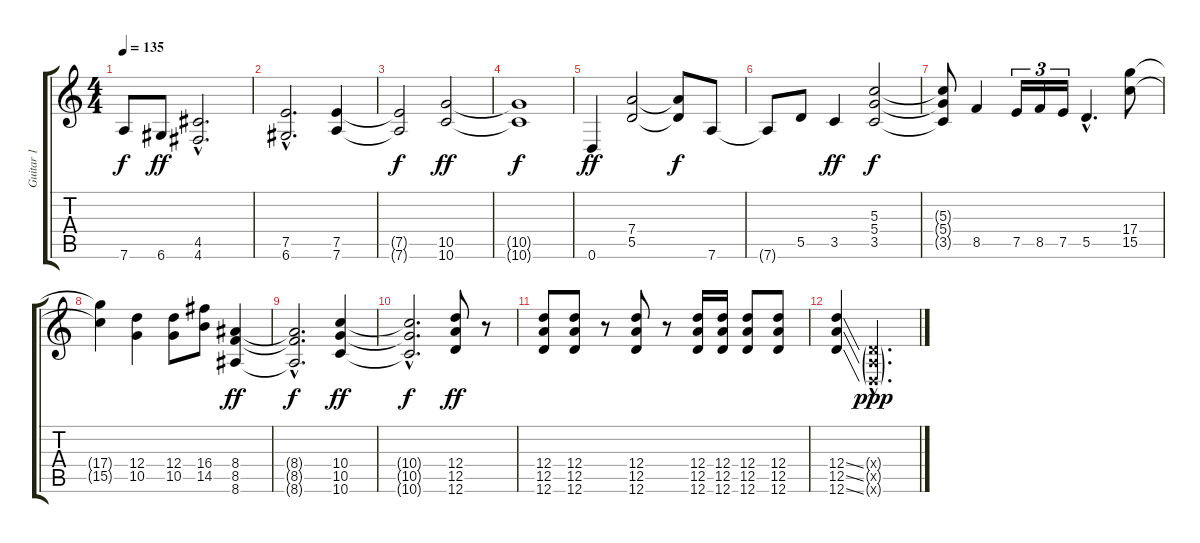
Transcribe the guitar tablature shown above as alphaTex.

\track ("Guitar 1" "Guitar 1") {instrument distortionguitar}
\staff {score tabs}
\tuning (E4 B3 G3 D3 A2 D2) {hide}
\ts (4 4)
\tempo 135
\clef g2
\ks c
7.6.8{dy f} 6.6.8{dy ff} (4.5{hac} 4.6{hac}).2{d} |
(7.5{hac} 6.6{hac}).2{d} (7.5 7.6).4 |
(7.5{t} 7.6{t}).2{dy f} (10.5 10.6).2{dy ff} |
(10.5{t} 10.6{t}).1{dy f} |
0.6.4{dy ff} (7.4 5.5).2 (7.4{t} 5.5{t}).8{dy f} 7.6.8 |
7.6{t}.8 5.5.8 3.5.4{dy ff} (5.3 5.4 3.5).2{dy f} |
(5.3{t} 5.4{t} 3.5{t}).8 8.5.4 7.5.16{tu (3 2)} 8.5.16{tu (3 2)} 7.5.16{tu (3 2)} 5.5{hac}.4{d} (17.4 15.5).8 |
(17.4{t} 15.5{t}).4 (12.4 10.5).4 (12.4 10.5).8 (16.4 14.5).8 (8.4 8.5 8.6).4{dy ff} |
(8.4{hac t} 8.5{hac t} 8.6{hac t}).2{d dy f} (10.4 10.5 10.6).4{dy ff} |
(10.4{hac t} 10.5{hac t} 10.6{hac t}).2{d dy f} (12.4 12.5 12.6).8{dy ff} r.8 |
(12.4 12.5 12.6).8 (12.4 12.5 12.6).8 r.8 (12.4 12.5 12.6).8 r.8 (12.4 12.5 12.6).16 (12.4 12.5 12.6).16 (12.4 12.5 12.6).8 (12.4 12.5 12.6).8 |
(12.4{ss} 12.5{ss} 12.6{ss}).4 (0.4{g hac x} 0.5{g hac x} 0.6{g hac x}).2{d dy ppp volume 0}
